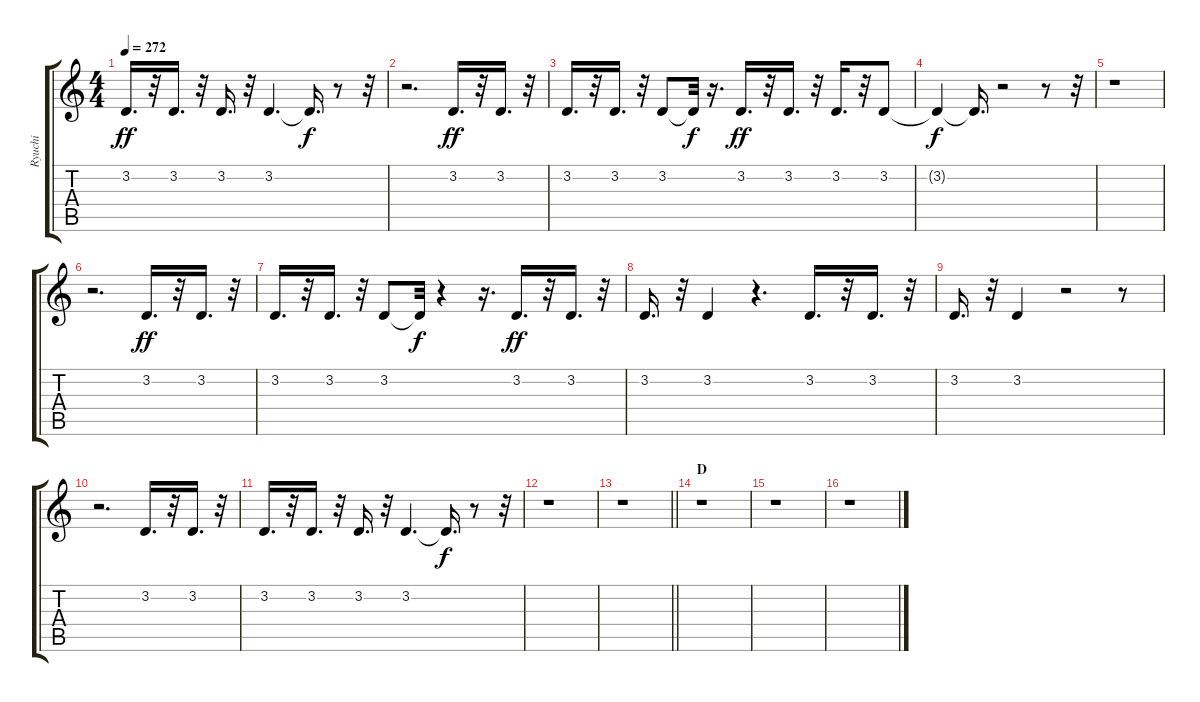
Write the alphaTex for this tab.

\track ("Ryuchi" "Ryuchi") {instrument synthvoice}
\staff {score tabs}
\tuning (E4 B3 G3 D3 A2 E2) {hide}
\ts (4 4)
\tempo 272
\clef g2
\ks c
3.2.16{d dy ff} r.32 3.2.16{d} r.32 3.2.16{d} r.32 3.2.4{d} 3.2{t}.16{d dy f} r.8 r.32 |
r.2{d} 3.2.16{d dy ff} r.32 3.2.16{d} r.32 |
3.2.16{d} r.32 3.2.16{d} r.32 3.2.8 3.2{t}.32{dy f} r.16{d} 3.2.16{d dy ff} r.32 3.2.16{d} r.32 3.2.16{d} r.32 3.2.8 |
3.2{t}.4{dy f} 3.2{t}.16{d} r.2 r.8 r.32 |
r.1 |
r.2{d} 3.2.16{d dy ff} r.32 3.2.16{d} r.32 |
3.2.16{d} r.32 3.2.16{d} r.32 3.2.8 3.2{t}.32{dy f} r.4 r.16{d} 3.2.16{d dy ff} r.32 3.2.16{d} r.32 |
3.2.16{d} r.32 3.2.4 r.4{d} 3.2.16{d} r.32 3.2.16{d} r.32 |
3.2.16{d} r.32 3.2.4 r.2 r.8 |
r.2{d} 3.2.16{d} r.32 3.2.16{d} r.32 |
3.2.16{d} r.32 3.2.16{d} r.32 3.2.16{d} r.32 3.2.4{d} 3.2{t}.16{d dy f} r.8 r.32 |
r.1 |
\barLineRight lightlight
r.1 |
\section ("" "D")
r.1 |
r.1 |
r.1
